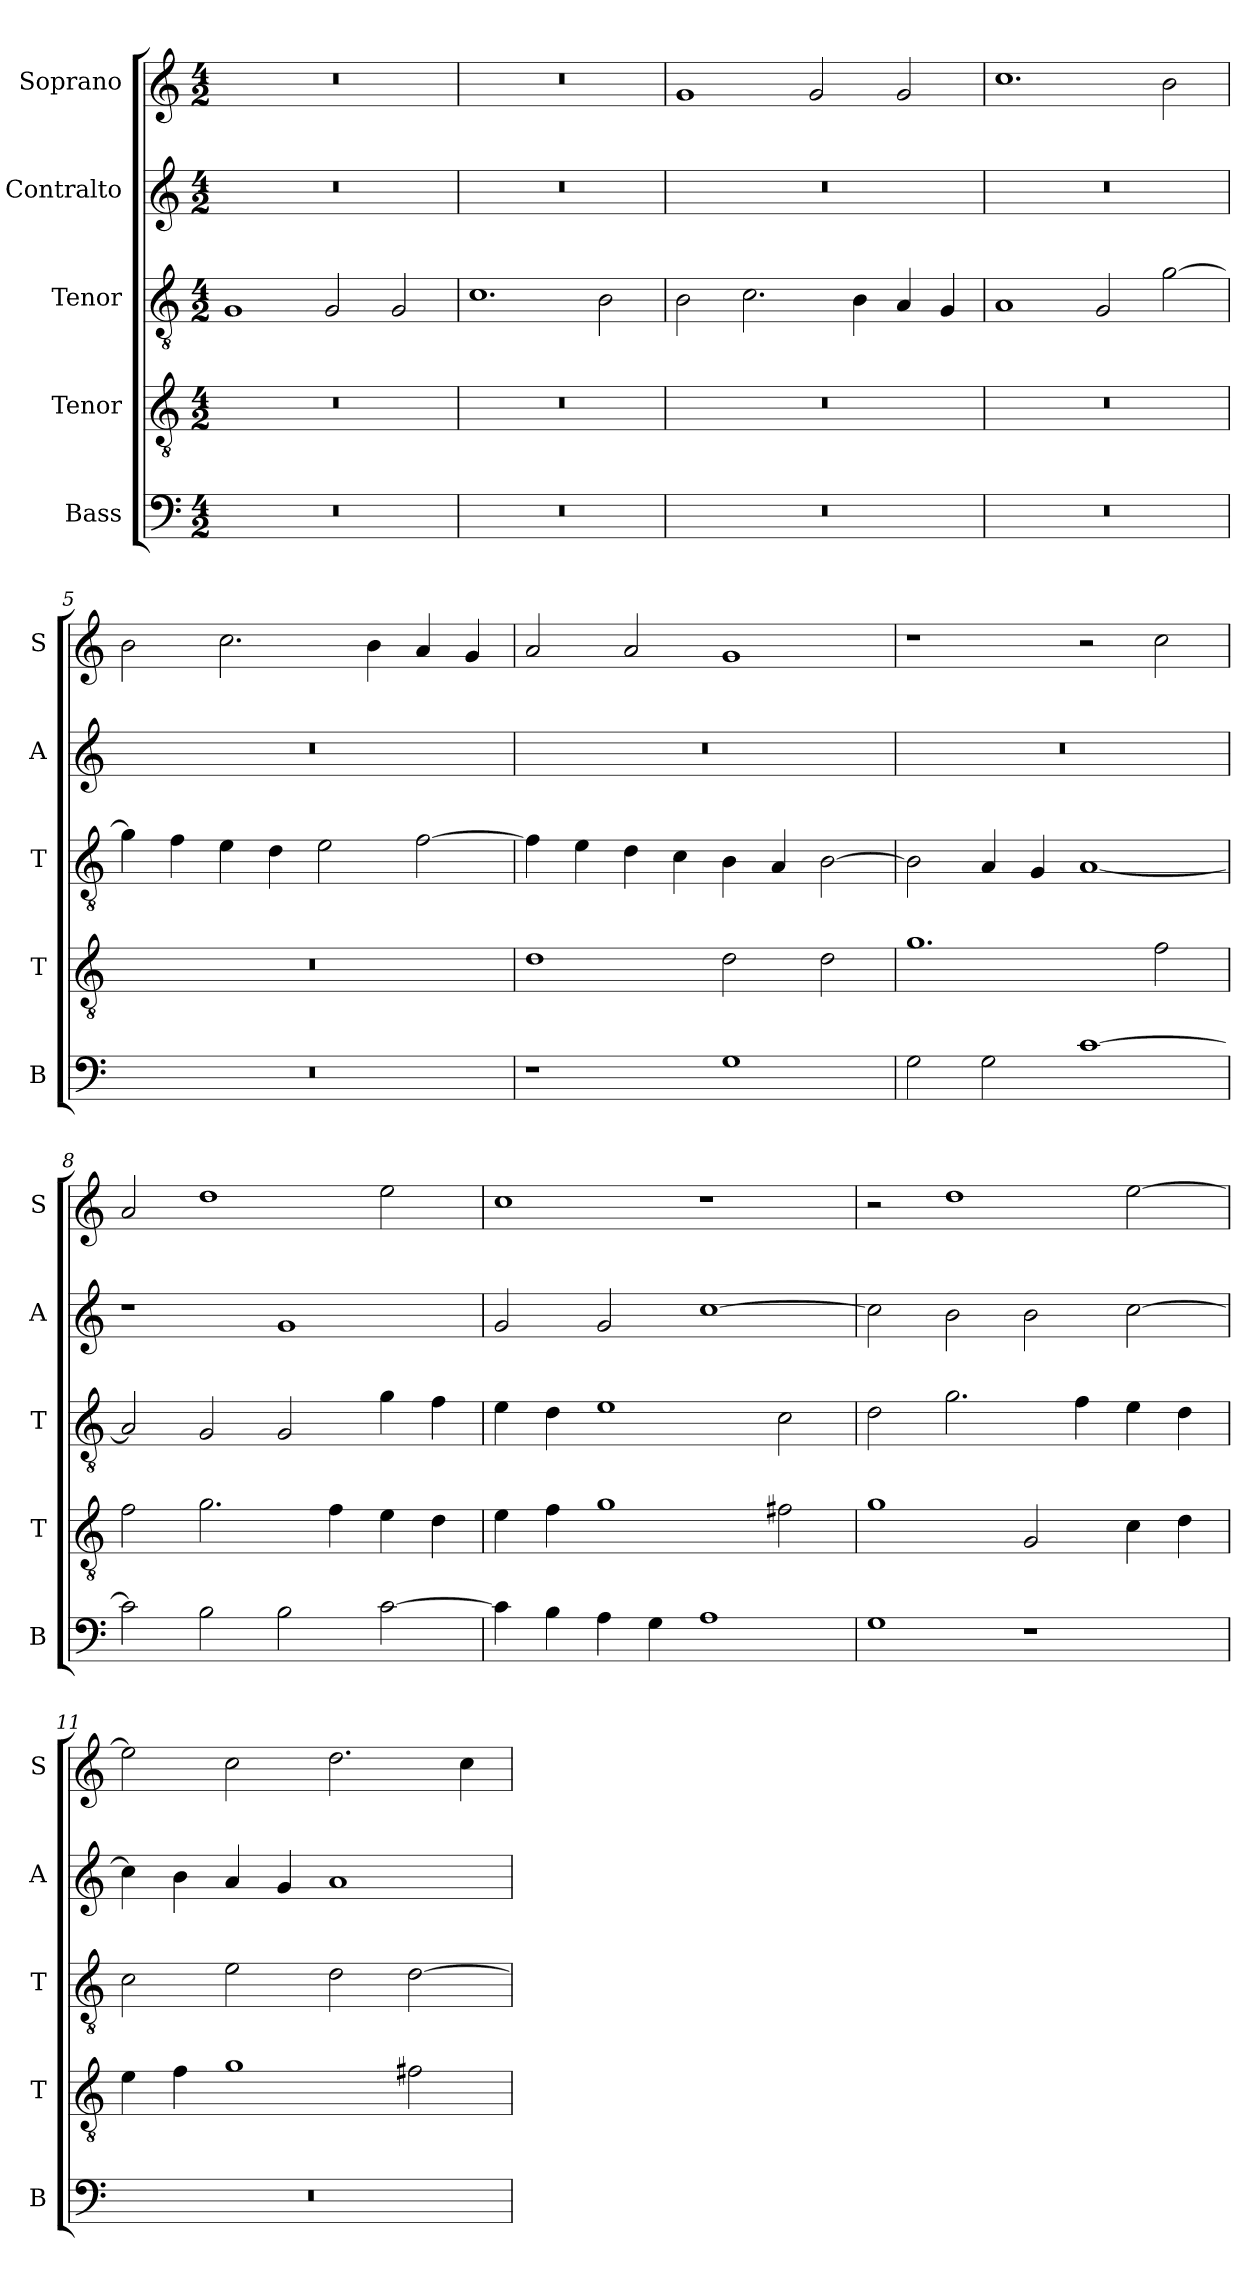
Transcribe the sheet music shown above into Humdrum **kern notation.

**kern	**kern	**kern	**kern	**kern
*part5	*part4	*part3	*part2	*part1
*staff5	*staff4	*staff3	*staff2	*staff1
*I"Bass	*I"Tenor	*I"Tenor	*I"Contralto	*I"Soprano
*I'B	*I'T	*I'T	*I'A	*I'S
*clefF4	*clefGv2	*clefGv2	*clefG2	*clefG2
*k[]	*k[]	*k[]	*k[]	*k[]
*C:ion	*C:ion	*C:ion	*C:ion	*C:ion
*M4/2	*M4/2	*M4/2	*M4/2	*M4/2
=1	=1	=1	=1	=1
0r	0r	1G	0r	0r
.	.	2G	.	.
.	.	2G	.	.
=2	=2	=2	=2	=2
0r	0r	1.c	0r	0r
.	.	2B	.	.
=3	=3	=3	=3	=3
0r	0r	2B	0r	1g
.	.	2.c	.	.
.	.	.	.	2g
.	.	4B	.	.
.	.	4A	.	2g
.	.	4G	.	.
=4	=4	=4	=4	=4
0r	0r	1A	0r	1.cc
.	.	2G	.	.
.	.	[2g	.	2b
=5	=5	=5	=5	=5
0r	0r	4g]	0r	2b
.	.	4f	.	.
.	.	4e	.	2.cc
.	.	4d	.	.
.	.	2e	.	.
.	.	.	.	4b
.	.	[2f	.	4a
.	.	.	.	4g
=6	=6	=6	=6	=6
1r	1d	4f]	0r	2a
.	.	4e	.	.
.	.	4d	.	2a
.	.	4c	.	.
1G	2d	4B	.	1g
.	.	4A	.	.
.	2d	[2B	.	.
=7	=7	=7	=7	=7
2G	1.g	2B]	0r	1r
2G	.	4A	.	.
.	.	4G	.	.
[1c	.	[1A	.	2r
.	2f	.	.	2cc
=8	=8	=8	=8	=8
2c]	2f	2A]	1r	2a
2B	2.g	2G	.	1dd
2B	.	2G	1g	.
.	4f	.	.	.
[2c	4e	4g	.	2ee
.	4d	4f	.	.
=9	=9	=9	=9	=9
4c]	4e	4e	2g	1cc
4B	4f	4d	.	.
4A	1g	1e	2g	.
4G	.	.	.	.
1A	.	.	[1cc	1r
.	2f#X	2c	.	.
=10	=10	=10	=10	=10
1G	1g	2d	2cc]	2r
.	.	2.g	2b	1dd
1r	2G	.	2b	.
.	.	4f	.	.
.	4c	4e	[2cc	[2ee
.	4d	4d	.	.
=11	=11	=11	=11	=11
0r	4e	2c	4cc]	2ee]
.	4f	.	4b	.
.	1g	2e	4a	2cc
.	.	.	4g	.
.	.	2d	1a	2.dd
.	2f#X	[2d	.	.
.	.	.	.	4cc
=	=	=	=	=
*-	*-	*-	*-	*-
